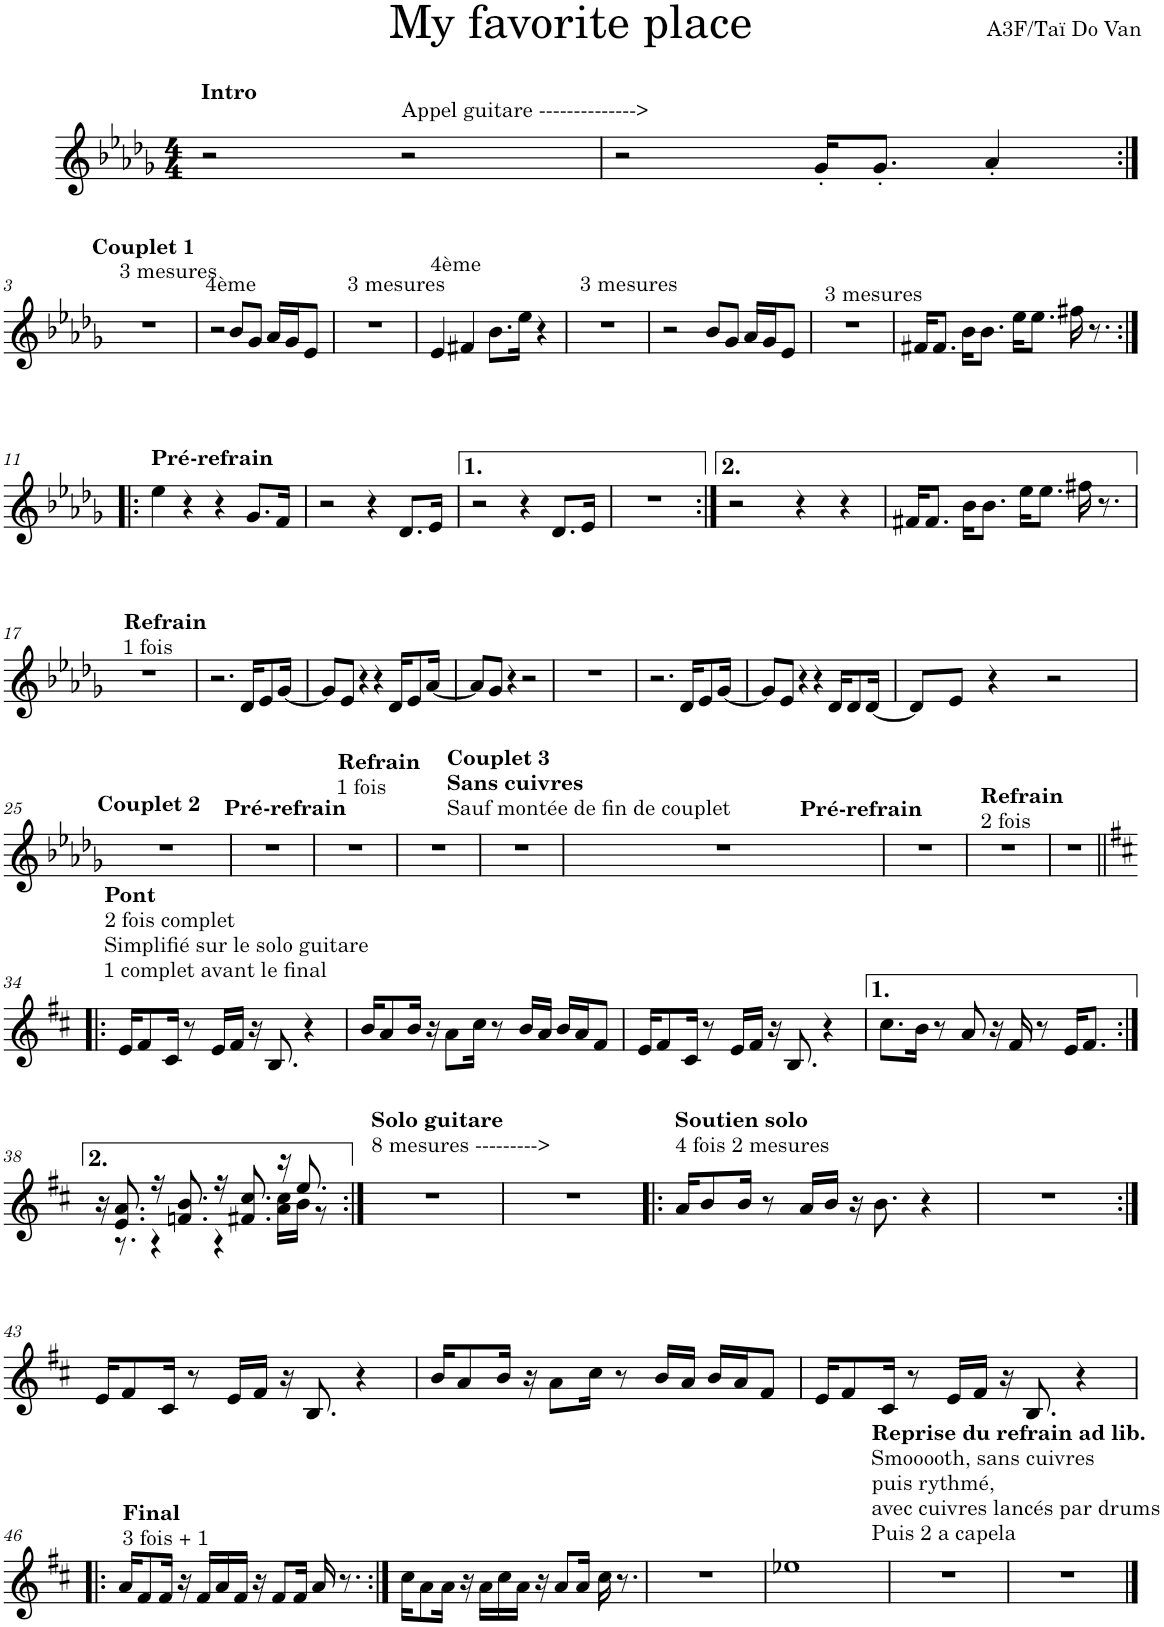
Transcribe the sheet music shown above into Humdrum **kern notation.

**kern
*part1
*staff1
*I"Tp
*I'Tp
*clefG2
*Trd1c2
*k[b-e-a-d-g-]
*M4/4
=1
2r
2r
=2
2r
16g-'/KL
8.g-'/J
4a-'/
!!LO:LB:g=z
=3:|!
!LO:TX:a:t=3 mesures
1r
=4
2r
8b-/L
8g-/J
16a-/LL
16g-/J
8e-/J
=5
1r
=6
4e-/
4f#X/
8.b-\L
16ee-\Jk
4r
=7
1r
=8
2r
8b-/L
8g-/J
16a-/LL
16g-/J
8e-/J
=9
!LO:TX:a:t=3 mesures
1r
=10
16f#X/KL
8.f#/J
16b-\KL
8.b-\J
16ee-\KL
8.ee-\J
16ff#X\
8.r
!!LO:LB:g=z
=11:|!|:
4ee-\
4r
4r
8.g-/L
16f/Jk
=12
2r
4r
8.d-/L
16e-/Jk
=13
2r
4r
8.d-/L
16e-/Jk
=14
1r
=15:|!
2r
4r
4r
=16
16f#X/KL
8.f#/J
16b-\KL
8.b-\J
16ee-\KL
8.ee-\J
16ff#X\
8.r
!!LO:LB:g=z
=17
*k[b-e-a-d-g-]
1r
=18
2.r
16d-/KL
8e-/
[16g-/Jk
=19
8g-/L]
8e-/J
4r
4r
16d-/KL
8e-/
[16a-/Jk
=20
8a-/L]
8g-/J
4r
2r
=21
1r
=22
2.r
16d-/KL
8e-/
[16g-/Jk
=23
8g-/L]
8e-/J
4r
4r
16d-/KL
8d-/
[16d-/Jk
=24
8d-/L]
8e-/J
4r
2r
!!LO:LB:g=z
=25
1r
=26
1r
=27
1r
=28
1r
=29
1r
=30
1r
=31
1r
=32
1r
=33
1r
!!LO:LB:g=z
=34!|:
*k[f#c#]
16e/KL
8f#/
16c#/Jk
8r
16e/LL
16f#/JJ
16r
8.B/
4r
=35
16b/KL
8a/
16b/Jk
16r
8a\L
16cc#\Jk
8r
16b/LL
16a/JJ
16b/LL
16a/J
8f#/J
=36
16e/KL
8f#/
16c#/Jk
8r
16e/LL
16f#/JJ
16r
8.B/
4r
=37
8.cc#\L
16b\Jk
8r
8a/
16r
16f#/
8r
16e/KL
8.f#/J
!!LO:LB:g=z
=38:|!
*^
16r	16ryy
8.e/ 8.a/	8.r
16r	4r
8.fn/ 8.b/	.
16r	4r
8.f#X/ 8.cc#/	.
16r	16a\ 16cc#\LL
8.ee/	16b\JJ
.	8r
*v	*v
=39:|!
1r
=40
1r
=41!|:
16a/KL
8b/
16b/Jk
8r
16a/LL
16b/JJ
16r
8.b\
4r
=42
1r
!!LO:LB:g=z
=43:|!
16e/KL
8f#/
16c#/Jk
8r
16e/LL
16f#/JJ
16r
8.B/
4r
=44
16b/KL
8a/
16b/Jk
16r
8a\L
16cc#\Jk
8r
16b/LL
16a/JJ
16b/LL
16a/J
8f#/J
=45
16e/KL
8f#/
16c#/Jk
8r
16e/LL
16f#/JJ
16r
8.B/
4r
!!LO:LB:g=z
=46!|:
16a/KL
8f#/
16f#/Jk
16r
16f#/LL
16a/
16f#/JJ
16r
8f#/L
16f#/Jk
16a/
8.r
=47:|!
16cc#\KL
8a\
16a\Jk
16r
16a\LL
16cc#\
16a\JJ
16r
8a/L
16a/Jk
16cc#\
8.r
=48
1r
=49
1ee-X
=50
1r
=51
1r
==
*-
